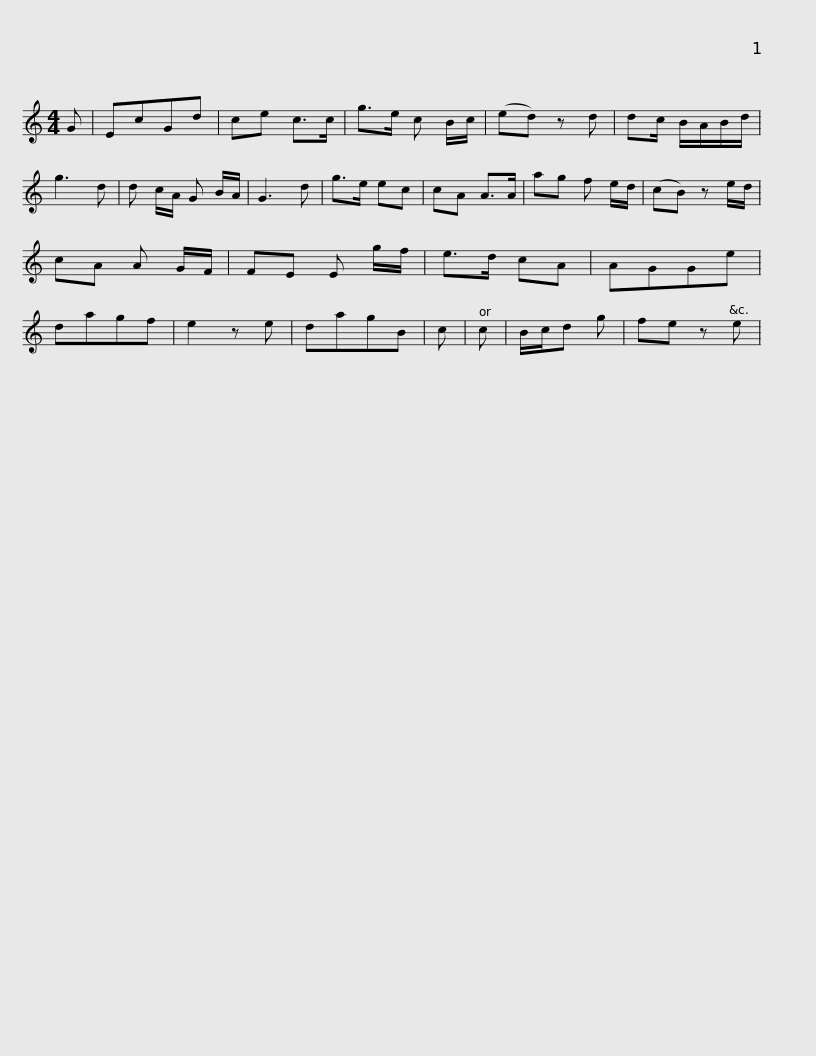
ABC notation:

X:1
L:1/8
M:4/4
I:linebreak $
K:C
V:1 treble
V:1
 G | EcGd | ce c>c | g>e c B/c/ | (ed) z d | %5
 dc/ B/A/B/d/ |$ g3 d | d c/A/ G B/A/ | G3 d | g>e ec | %10
 cA A>A | ag f e/d/ |$ (cB) z e/d/ | cA A G/F/ | FE E g/f/ | %15
 e>d cA | AGGe |$ dagf | e2 z e | dagB | %20
 c | c | B/c/d g | fe z e | %24
